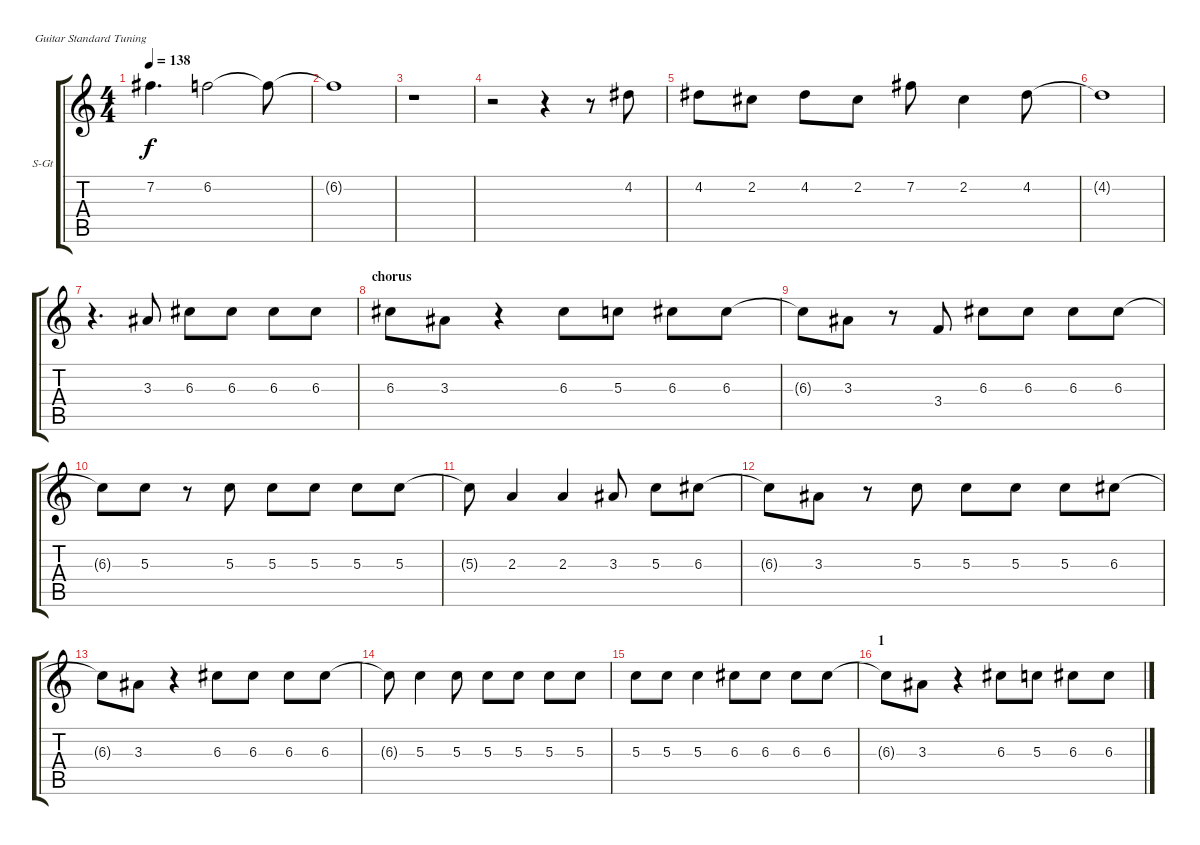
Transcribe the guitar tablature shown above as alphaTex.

\bracketExtendMode groupsimilarinstruments
\firstSystemTrackNameOrientation horizontal
\otherSystemsTrackNameOrientation horizontal
\track ("Lead Vox" "S-Gt") {instrument tenorsax}
\staff {score tabs}
\tuning (E4 B3 G3 D3 A2 E2)
\displaytranspose 12
\ts (4 4)
\tempo 138
\clef g2
\ks c
7.2.4{d dy f} 6.2.2 6.2{t}.8 |
6.2{t}.1 |
r.1 |
r.2 r.4 r.8 4.2.8 |
4.2.8 2.2.8 4.2.8 2.2.8 7.2.8 2.2.4 4.2.8 |
4.2{t}.1 |
r.4{d} 3.3.8 6.3.8 6.3.8 6.3.8 6.3.8 |
\section ("" "chorus")
6.3.8 3.3.8 r.4 6.3.8 5.3.8 6.3.8 6.3.8 |
6.3{t}.8 3.3.8 r.8 3.4.8 6.3.8 6.3.8 6.3.8 6.3.8 |
6.3{t}.8 5.3.8 r.8 5.3.8 5.3.8 5.3.8 5.3.8 5.3.8 |
5.3{t}.8 2.3.4 2.3.4 3.3.8 5.3.8 6.3.8 |
6.3{t}.8 3.3.8 r.8 5.3.8 5.3.8 5.3.8 5.3.8 6.3.8 |
6.3{t}.8 3.3.8 r.4 6.3.8 6.3.8 6.3.8 6.3.8 |
6.3{t}.8 5.3.4 5.3.8 5.3.8 5.3.8 5.3.8 5.3.8 |
5.3.8 5.3.8 5.3.4 6.3.8 6.3.8 6.3.8 6.3.8 |
\section ("" "1")
6.3{t}.8 3.3.8 r.4 6.3.8 5.3.8 6.3.8 6.3.8
